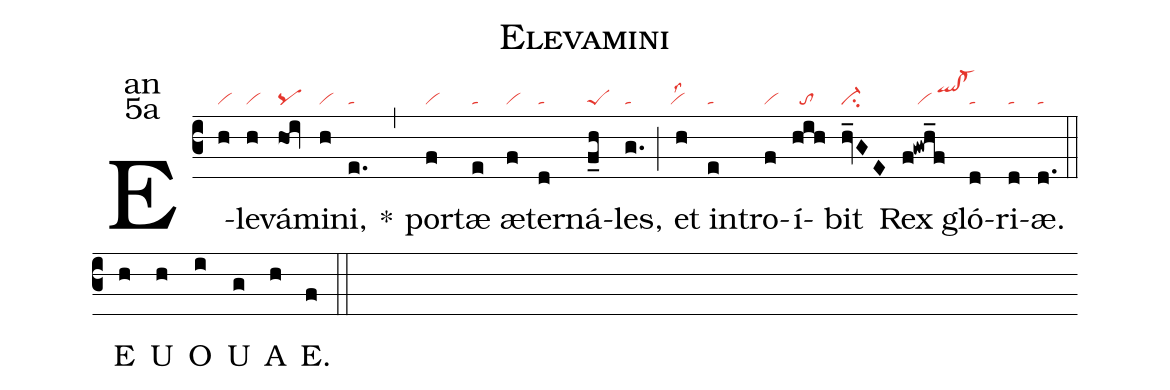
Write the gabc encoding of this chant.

name:Elevamini;
office-part:an;
mode:5a;
nabc-lines:1;
%%
(c3) E(h|vi)le(h|vi)vá(hoi|pq)mi(h|vi)ni,(e.|ta) <sp>*</sp>(,) por(f|vi)tæ(e|ta) æ(f|vi)ter(d|ta)ná(f_h|peS)les,(g.|ta) (;) et(h|`vilss2) in(e|ta)tro(f|vi)í(hih|//to)bit(hv_GE|ci-) Rex(f!gwh_f|////vi/qlhj!cl-hj) gló(d|ta)ri(d|ta)æ.(d.|ta) (::) <eu>E(h) U(h) O(i) U(g) A(h) E.(f) </eu>(::)
